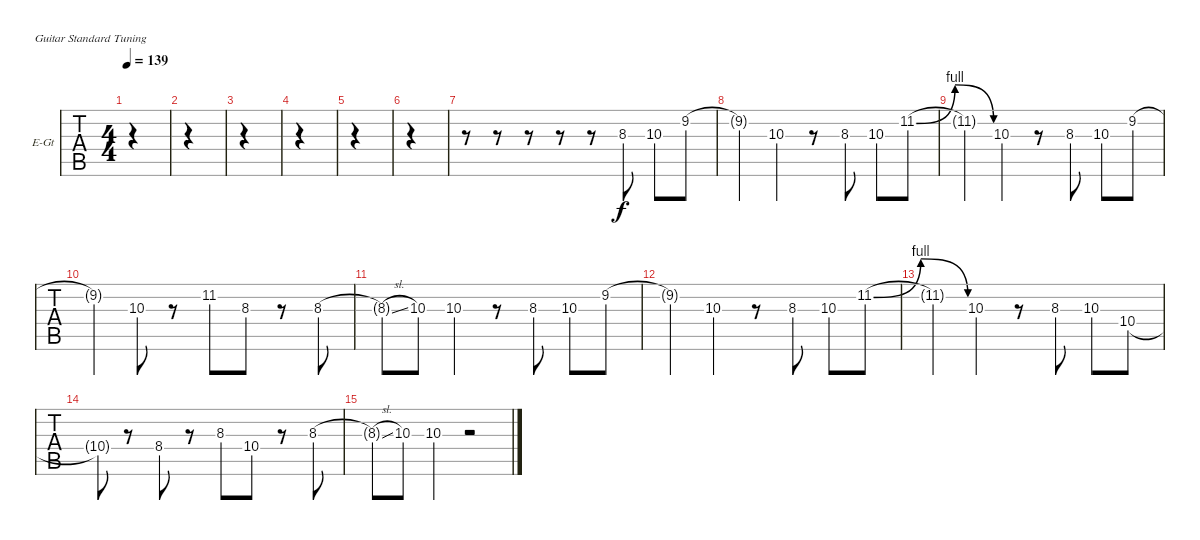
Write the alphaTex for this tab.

\defaultSystemsLayout 4
\bracketExtendMode groupsimilarinstruments
\firstSystemTrackNameOrientation horizontal
\otherSystemsTrackNameOrientation horizontal
\track ("Lead Guitar" "E-Gt") {instrument distortionguitar}
\staff {tabs}
\tuning (E4 B3 G3 D3 A2 E2)
\ts (4 4)
\tempo 139
\clef g2
\ks c
|
|
|
|
|
|
r.8 r.8 r.8 r.8 r.8 8.3.8 10.3.8 9.2.8 |
9.2{t}.4 10.3.4 r.8 8.3.8 10.3.8 11.2{be (bendrelease 0 0 6 4 28.799999999999997 4 35.4 0)}.8 |
11.2{t}.4 10.3.4 r.8 8.3.8 10.3.8 9.2.8 |
9.2{t}.4 10.3.8 r.8 11.2.8 8.3.8 r.8 8.3.8 |
8.3{sl t}.8 10.3{st}.8 10.3.4 r.8 8.3.8 10.3.8 9.2.8 |
9.2{t}.4 10.3.4 r.8 8.3.8 10.3.8 11.2{be (bendrelease 0 0 6 4 28.799999999999997 4 35.4 0)}.8 |
11.2{t}.4 10.3.4 r.8 8.3.8 10.3.8 10.4.8 |
10.4{t}.8 r.8 8.4.8 r.8 8.3.8 10.4.8 r.8 8.3.8 |
8.3{sl t}.8 10.3{st}.8 10.3.4 r.2
